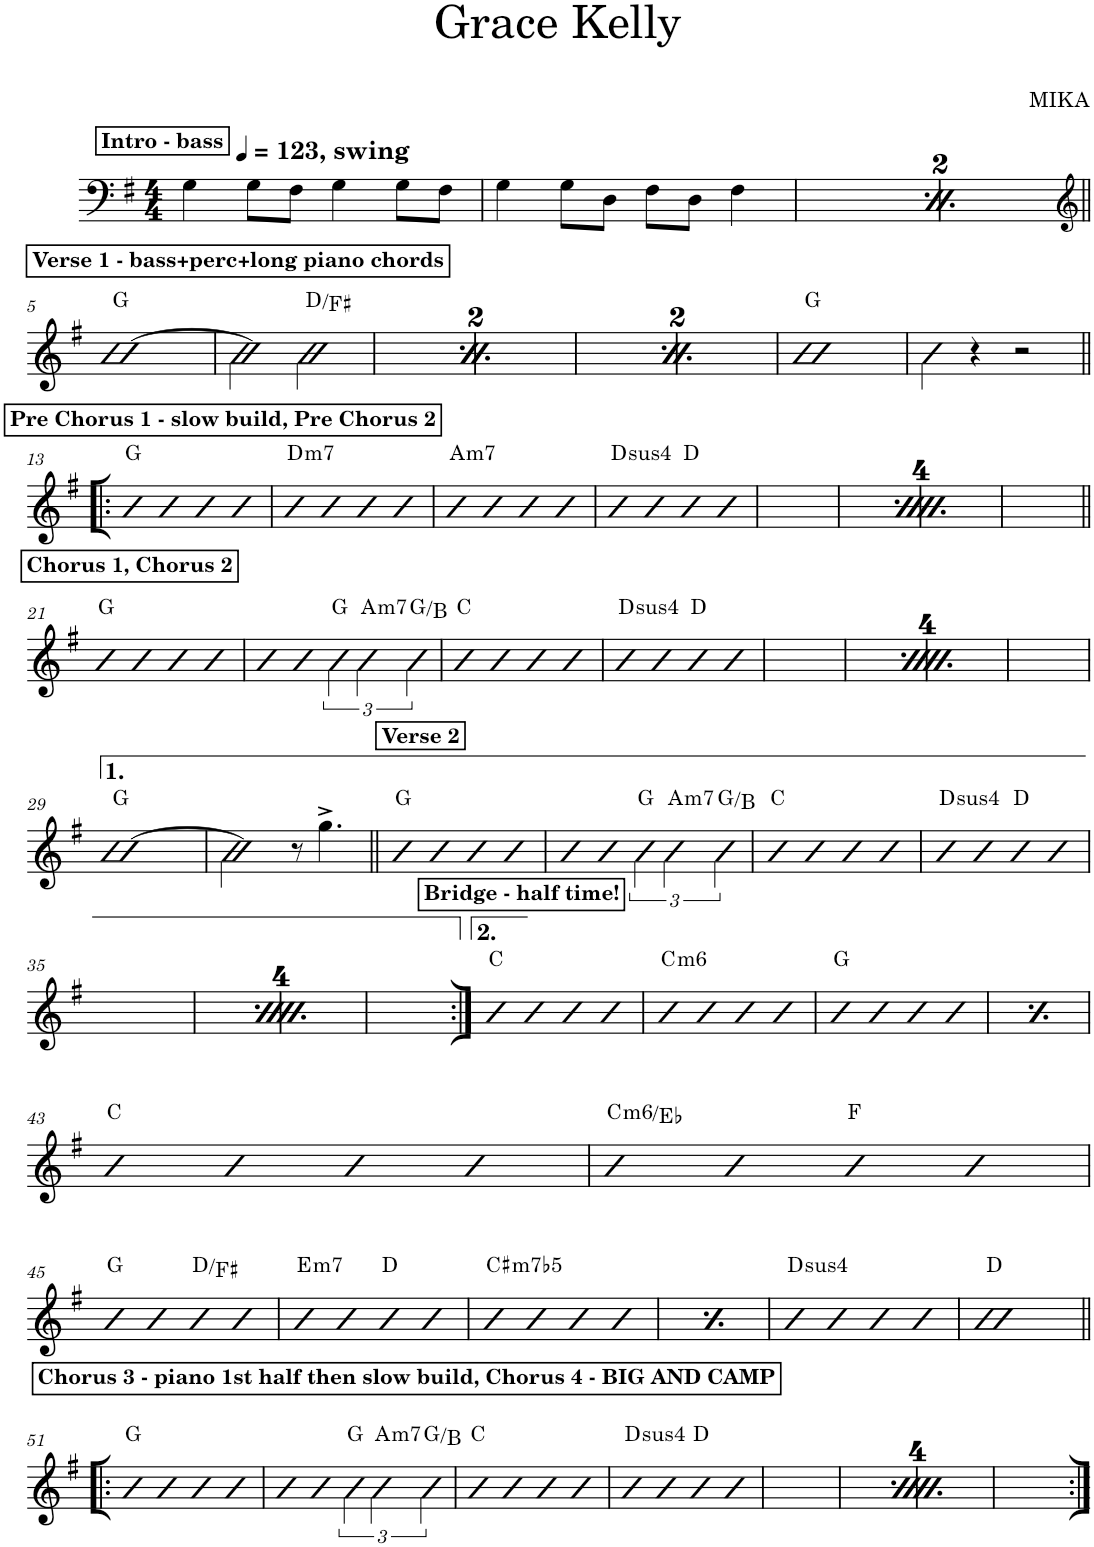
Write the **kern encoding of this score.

**kern	**harte
*part1	*part1
*staff1	*
*I"Piano	*
*I'Pno.	*
*clefF4	*
*k[f#]	*
*M4/4	*
*MM123	*
!!LO:REH:place=s1:a:B:cj:t=Intro - bass
=1	=1
!LO:TX:a:B:t=, swing	!
4G\	.
8G\L	.
8F#\J	.
4G\	.
8G\L	.
8F#\J	.
=2	=2
4G\	.
8G\L	.
8D\J	.
8F#\L	.
8D\J	.
4F#\	.
=3	=3
!!LO:REH:place=s1:a:B:cj:t=Intro - bass
*MM123	*
!LO:TX:a:B:t=, swing	!
4G\	.
8G\L	.
8F#\J	.
4G\	.
8G\L	.
8F#\J	.
=4	=4
4G\	.
8G\L	.
8D\J	.
8F#\L	.
8D\J	.
4F#\	.
!!LO:LB:g=z
!!LO:REH:place=s1:a:B:cj:t=Verse 1 - bass+perc+long piano chords
=5||	=5||
*clefG2	*
[1b	G:maj
=6	=6
2b\]	.
2b\	D:maj/3
!!LO:REH:place=s1:a:B:cj:t=Verse 1 - bass+perc+long piano chords
=7	=7
[1b	G:maj
=8	=8
2b\]	.
2b\	D:maj/3
!!LO:REH:place=s1:a:B:cj:t=Verse 1 - bass+perc+long piano chords
=9	=9
[1b	G:maj
=10	=10
2b\]	.
2b\	D:maj/3
=11	=11
1b	G:maj
=12	=12
4b\	.
4r	.
2r	.
!!LO:LB:g=z
!!LO:REH:place=s1:a:B:cj:t=Pre Chorus 1 - slow build, Pre Chorus 2
=13!|:	=13!|:
4b	G:maj
4b	.
4b	.
4b	.
=14	=14
!	!LO:H:kt=m7
4b	D:min7
4b	.
4b	.
4b	.
=15	=15
!	!LO:H:kt=m7
4b	A:min7
4b	.
4b	.
4b	.
=16	=16
!	!LO:H:kt=4
4b	D:sus4
4b	.
4b	D:maj
4b	.
!!LO:REH:place=s1:a:B:cj:t=Pre Chorus 1 - slow build, Pre Chorus 2
=17	=17
4b	G:maj
4b	.
4b	.
4b	.
=18	=18
!	!LO:H:kt=m7
4b	D:min7
4b	.
4b	.
4b	.
=19	=19
!	!LO:H:kt=m7
4b	A:min7
4b	.
4b	.
4b	.
=20	=20
!	!LO:H:kt=4
4b	D:sus4
4b	.
4b	D:maj
4b	.
!!LO:LB:g=z
!!LO:REH:place=s1:a:B:cj:t=Chorus 1, Chorus 2
=21||	=21||
4b	G:maj
4b	.
4b	.
4b	.
=22	=22
4b	.
4b	.
6b\	G:maj
!	!LO:H:kt=m7
6b\	A:min7
6b\	G:maj/3
=23	=23
4b	C:maj
4b	.
4b	.
4b	.
=24	=24
!	!LO:H:kt=4
4b	D:sus4
4b	.
4b	D:maj
4b	.
!!LO:REH:place=s1:a:B:cj:t=Chorus 1, Chorus 2
=25	=25
4b	G:maj
4b	.
4b	.
4b	.
=26	=26
4b	.
4b	.
6b\	G:maj
!	!LO:H:kt=m7
6b\	A:min7
6b\	G:maj/3
=27	=27
4b	C:maj
4b	.
4b	.
4b	.
=28	=28
!	!LO:H:kt=4
4b	D:sus4
4b	.
4b	D:maj
4b	.
!!LO:LB:g=z
=29	=29
[1b	G:maj
=30	=30
2b\]	.
8r	.
4.gg^\	.
!!LO:REH:place=s1:a:B:cj:t=Verse 2
=31||	=31||
4b	G:maj
4b	.
4b	.
4b	.
=32	=32
4b	.
4b	.
6b\	G:maj
!	!LO:H:kt=m7
6b\	A:min7
6b\	G:maj/3
=33	=33
4b	C:maj
4b	.
4b	.
4b	.
=34	=34
!	!LO:H:kt=4
4b	D:sus4
4b	.
4b	D:maj
4b	.
!!LO:LB:g=z
!!LO:REH:place=s1:a:B:cj:t=Verse 2
=35	=35
4b	G:maj
4b	.
4b	.
4b	.
=36	=36
4b	.
4b	.
6b\	G:maj
!	!LO:H:kt=m7
6b\	A:min7
6b\	G:maj/3
=37	=37
4b	C:maj
4b	.
4b	.
4b	.
=38	=38
!	!LO:H:kt=4
4b	D:sus4
4b	.
4b	D:maj
4b	.
!!LO:REH:place=s1:a:B:cj:t=Bridge - half time!
=39:|!	=39:|!
4b	C:maj
4b	.
4b	.
4b	.
=40	=40
!	!LO:H:kt=m6
4b	C:min6
4b	.
4b	.
4b	.
=41	=41
4b	G:maj
4b	.
4b	.
4b	.
=42	=42
4b	G:maj
4b	.
4b	.
4b	.
!!LO:LB:g=z
=43	=43
4b	C:maj
4b	.
4b	.
4b	.
=44	=44
!	!LO:H:kt=m6
4b	C:min6/b3
4b	.
4b	F:maj
4b	.
!!LO:LB:g=z
=45	=45
4b	G:maj
4b	.
4b	D:maj/3
4b	.
=46	=46
!	!LO:H:kt=m7
4b	E:min7
4b	.
4b	D:maj
4b	.
=47	=47
!	!LO:H:kt=m7b5
4b	C#:hdim7
4b	.
4b	.
4b	.
=48	=48
!	!LO:H:kt=m7b5
4b	C#:hdim7
4b	.
4b	.
4b	.
=49	=49
!	!LO:H:kt=4
4b	D:sus4
4b	.
4b	.
4b	.
=50	=50
1b	D:maj
!!LO:LB:g=z
!!LO:REH:place=s1:a:B:cj:t=Chorus 3 - piano 1st half then slow build, Chorus 4 - BIG AND CAMP
=51!|:	=51!|:
4b	G:maj
4b	.
4b	.
4b	.
=52	=52
4b	.
4b	.
6b\	G:maj
!	!LO:H:kt=m7
6b\	A:min7
6b\	G:maj/3
=53	=53
4b	C:maj
4b	.
4b	.
4b	.
=54	=54
!	!LO:H:kt=4
4b	D:sus4
4b	.
4b	D:maj
4b	.
!!LO:REH:place=s1:a:B:cj:t=Chorus 3 - piano 1st half then slow build, Chorus 4 - BIG AND CAMP
=55	=55
4b	G:maj
4b	.
4b	.
4b	.
=56	=56
4b	.
4b	.
6b\	G:maj
!	!LO:H:kt=m7
6b\	A:min7
6b\	G:maj/3
=57	=57
4b	C:maj
4b	.
4b	.
4b	.
=58	=58
!	!LO:H:kt=4
4b	D:sus4
4b	.
4b	D:maj
4b	.
=:|!	=:|!
*-	*-
